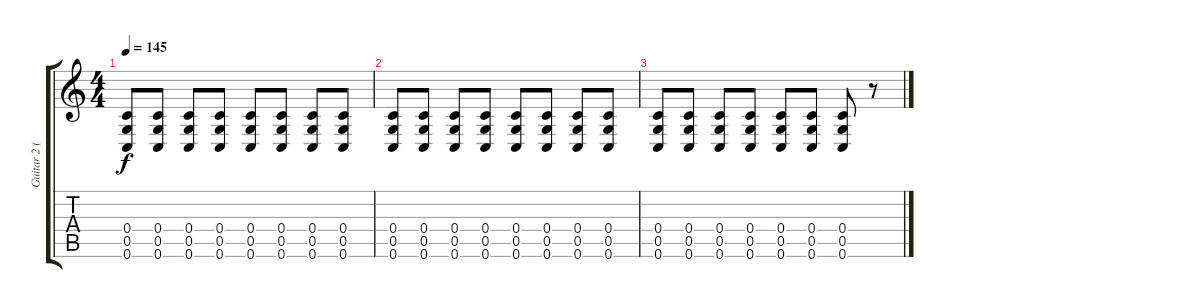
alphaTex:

\track ("Guitar 2 (Distortion)" "Guitar 2 (") {instrument distortionguitar}
\staff {score tabs}
\tuning (D4 A3 F3 C3 G2 C2) {hide}
\ts (4 4)
\tempo 145
\clef g2
\ks c
(0.4 0.5 0.6).8{dy f} (0.4 0.5 0.6).8 (0.4 0.5 0.6).8 (0.4 0.5 0.6).8 (0.4 0.5 0.6).8 (0.4 0.5 0.6).8 (0.4 0.5 0.6).8 (0.4 0.5 0.6).8 |
(0.4 0.5 0.6).8 (0.4 0.5 0.6).8 (0.4 0.5 0.6).8 (0.4 0.5 0.6).8 (0.4 0.5 0.6).8 (0.4 0.5 0.6).8 (0.4 0.5 0.6).8 (0.4 0.5 0.6).8 |
(0.4 0.5 0.6).8 (0.4 0.5 0.6).8 (0.4 0.5 0.6).8 (0.4 0.5 0.6).8 (0.4 0.5 0.6).8 (0.4 0.5 0.6).8 (0.4 0.5 0.6).8 r.8
